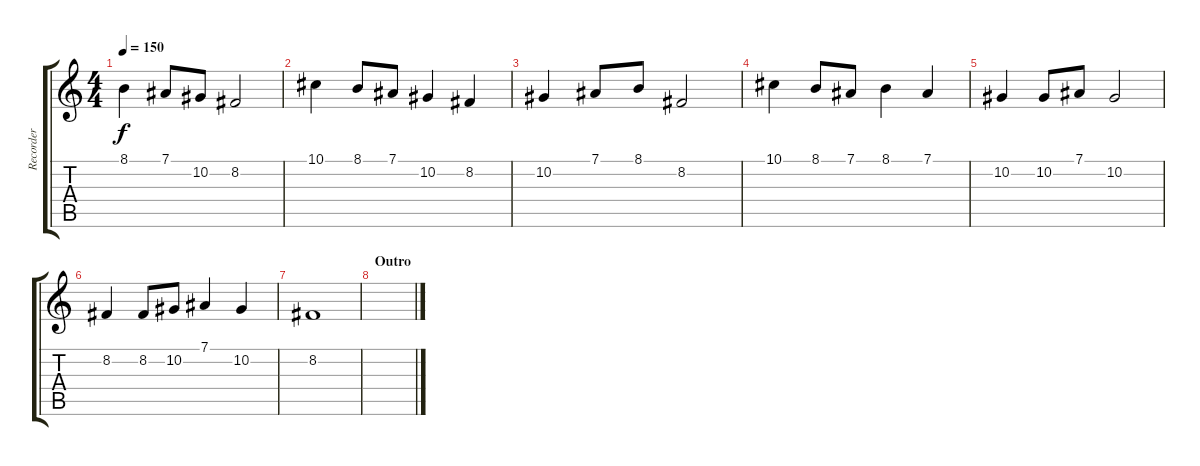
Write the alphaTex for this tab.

\track ("Recorder" "Recorder") {instrument recorder}
\staff {score tabs}
\tuning (Eb4 Bb3 Gb3 Db3 Ab2 Eb2) {hide}
\ts (4 4)
\tempo 150
\clef g2
\ks c
8.1.4{dy f} 7.1.8 10.2.8 8.2.2 |
10.1.4 8.1.8 7.1.8 10.2.4 8.2.4 |
10.2.4 7.1.8 8.1.8 8.2.2 |
10.1.4 8.1.8 7.1.8 8.1.4 7.1.4 |
10.2.4 10.2.8 7.1.8 10.2.2 |
8.2.4 8.2.8 10.2.8 7.1.4 10.2.4 |
8.2.1 |
\section ("" "Outro")
